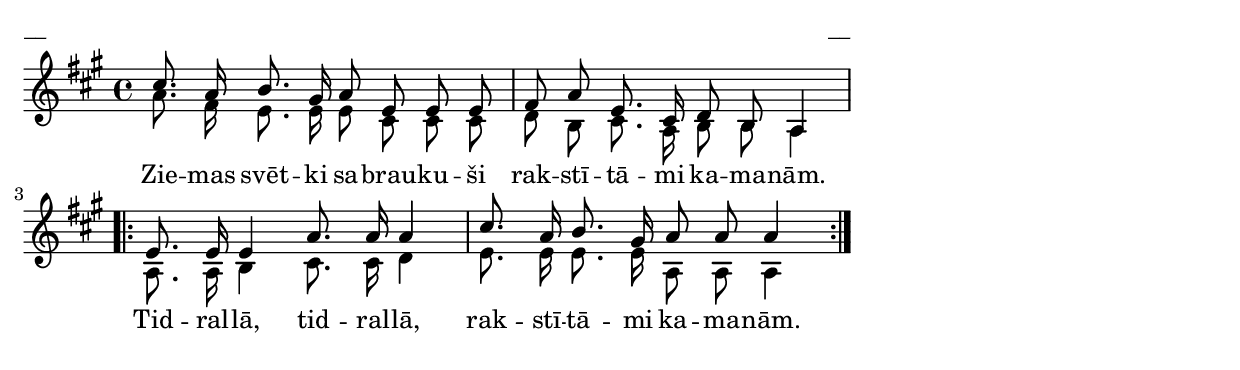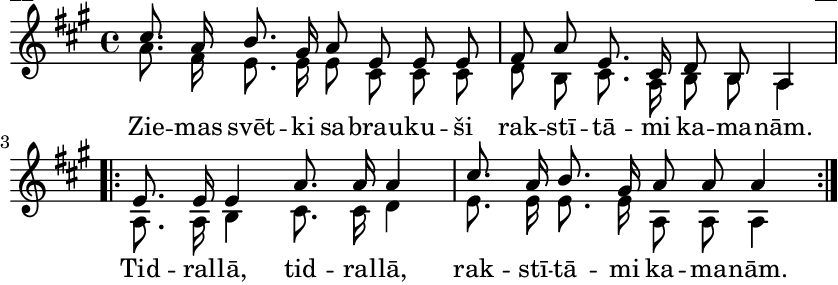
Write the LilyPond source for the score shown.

\version "2.13.18"
#(ly:set-option 'crop #t)

%\header {
%    title = "Ziemassvētki sabraukuši"
%}
% Dievsētas ļaudis. Gadskārtu dziesmas. 2007 (#36)
\paper {
line-width = 14\cm
left-margin = 0.4\cm
between-system-padding = 0.1\cm
between-system-space = 0.1\cm
}
\layout {
indent = #0
ragged-last = ##f
}


voiceA = \relative c' {
\clef "treble"
\key a \major
\time 2/4
cis'8. a16 b8. gis16 a8 e e e | fis8 a e8. cis16 d8 b a4 
\repeat volta 2 {
e'8. e16 e4 a8. a16 a4 | cis8. a16 b8. gis16 a8 a a4
}
}

voiceB = \relative c' {
\clef "treble"
\key a \major
\time 4/4
a'8. fis16 e8. e16 e8 cis cis cis | 
d8 b cis8. a16 b8 b a4 
\repeat volta 2 {
a8. a16 b4 cis8. cis16 d4 | e8. e16 e8. e16 a,8 a a4  
} 
}




lyricA = \lyricmode {
Zie -- mas svēt -- ki sa -- brau -- ku -- ši
rak -- stī -- tā -- mi ka -- ma -- nām. 
Tid -- ral -- lā, tid -- ral -- lā, rak -- stī -- tā -- mi ka -- ma -- nām.
} 


fullScore = <<
\new Staff {
<<
\new Voice = "voiceA" { \voiceOne \autoBeamOff \voiceA }
\new Voice = "voiceB" { \voiceTwo \autoBeamOff \voiceB }
\new Lyrics \lyricsto "voiceA" \lyricA
>>
}
>>

\score {
\fullScore
\header { piece = "__" opus = "__" }
}
\markup { \with-color #(x11-color 'white) \sans \smaller "__" }
\score {
\unfoldRepeats
\fullScore
\midi {
\context { \Staff \remove "Staff_performer" }
\context { \Voice \consists "Staff_performer" }
}
}


